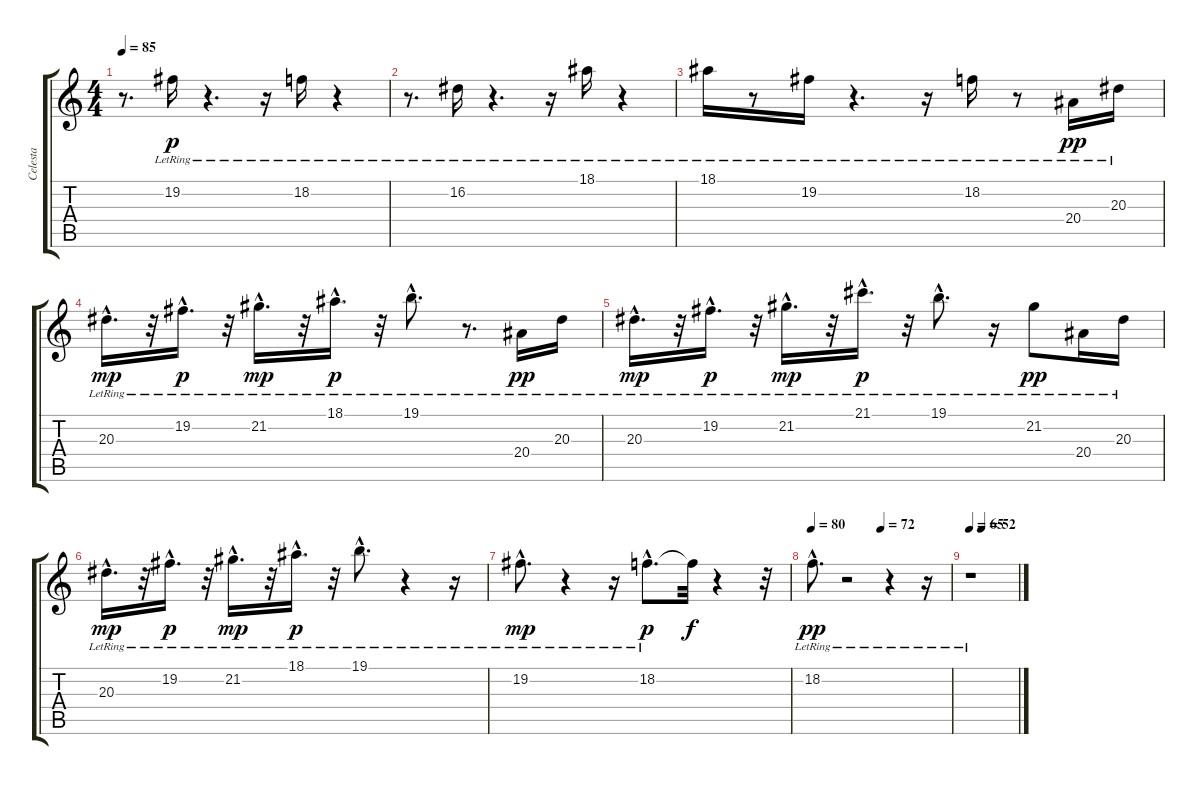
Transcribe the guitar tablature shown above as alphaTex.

\track ("Celesta" "Celesta") {instrument vibraphone}
\staff {score tabs}
\tuning (E4 B3 G3 D3 A2 E2) {hide}
\ts (4 4)
\tempo 85
\clef g2
\ks c
r.8{d dy p} 19.2{lr}.16 r.4{d} r.16 18.2{lr}.16 r.4 |
r.8{d} 16.2{lr}.16 r.4{d} r.16 18.1{lr}.16 r.4 |
18.1{lr}.16 r.8 19.2{lr}.16 r.4{d} r.16 18.2{lr}.16 r.8 20.4{lr}.16{dy pp} 20.3{lr}.16 |
20.3{hac lr}.16{d dy mp} r.32 19.2{hac lr}.16{d dy p} r.32 21.2{hac lr}.16{d dy mp} r.32 18.1{hac lr}.16{d dy p} r.32 19.1{hac lr}.8{d} r.8{d} 20.4{lr}.16{dy pp} 20.3{lr}.16 |
20.3{hac lr}.16{d dy mp} r.32 19.2{hac lr}.16{d dy p} r.32 21.2{hac lr}.16{d dy mp} r.32 21.1{hac lr}.16{d dy p} r.32 19.1{hac lr}.8{d} r.16 21.2{lr}.8{dy pp} 20.4{lr}.16 20.3{lr}.16 |
20.3{hac lr}.16{d dy mp} r.32 19.2{hac lr}.16{d dy p} r.32 21.2{hac lr}.16{d dy mp} r.32 18.1{hac lr}.16{d dy p} r.32 19.1{hac lr}.8{d} r.4 r.16 |
19.2{hac lr}.8{d dy mp} r.4 r.16 18.2{hac lr}.8{d dy p} 18.2{t}.32{dy f} r.4 r.32 |
\tempo 80
\tempo (72 0.5)
18.2{hac lr}.8{d dy pp} r.2 r.4 r.16 |
\tempo 65
\tempo (52 0.25)
r.1
